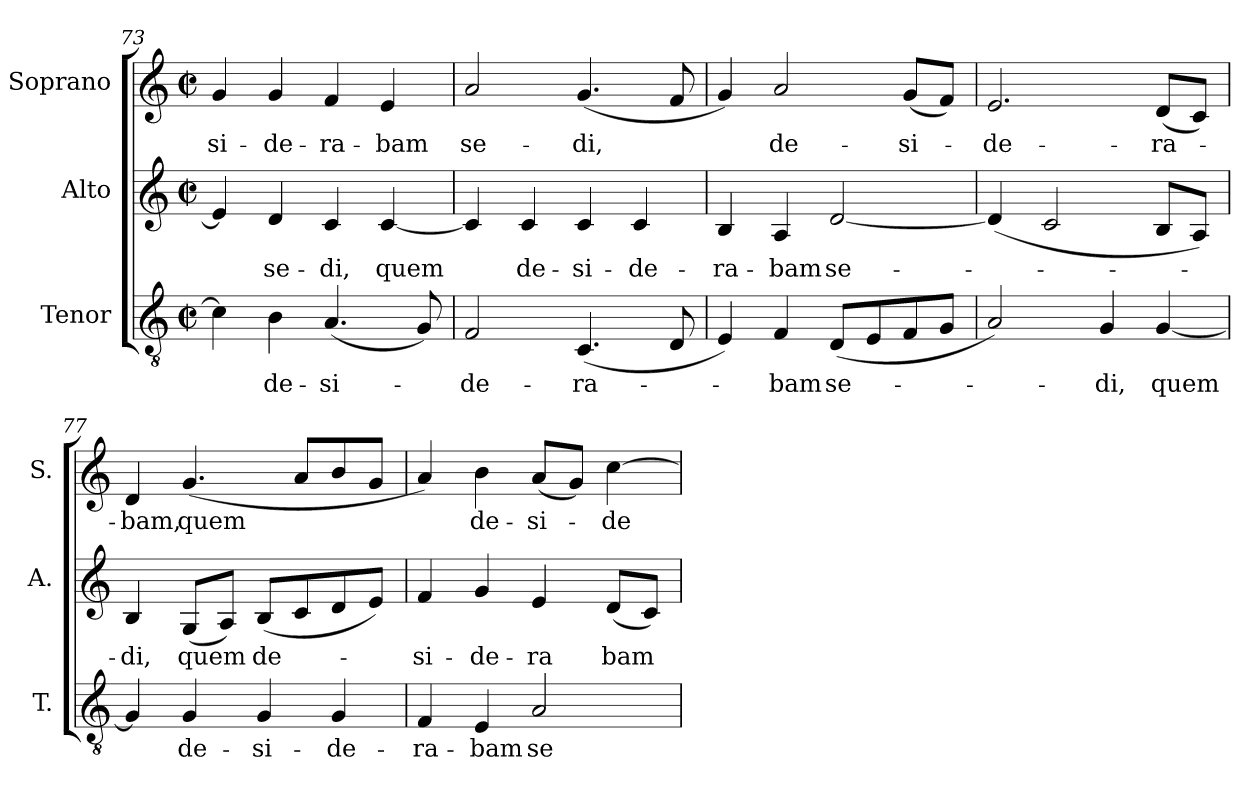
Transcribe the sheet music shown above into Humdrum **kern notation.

**kern	**text	**kern	**text	**kern	**text
*part3	*part3	*part2	*part2	*part1	*part1
*staff3	*staff3	*staff2	*staff2	*staff1	*staff1
*I"Tenor	*	*I"Alto	*	*I"Soprano	*
*I'T.	*	*I'A.	*	*I'S.	*
*clefGv2	*	*clefG2	*	*clefG2	*
*ITrd7c12	*	*	*	*	*
*k[]	*	*k[]	*	*k[]	*
*C:	*	*C:	*	*C:	*
*M2/2	*	*M2/2	*	*M2/2	*
*met(c|)	*	*met(c|)	*	*met(c|)	*
=73	=73	=73	=73	=73	=73
!	!	!	!	!	!LO:LY:b:color=#000000
4Ci\]	.	4ei/]	.	4gi/	-si-
!	!LO:LY:b:color=#000000	!	!	!	!
!	!	!	!LO:LY:b:color=#000000	!	!
!	!	!	!	!	!LO:LY:b:color=#000000
4BBi\	de-	4di/	se-	4gi/	-de-
!	!LO:LY:b:color=#000000	!	!	!	!
!	!	!	!LO:LY:b:color=#000000	!	!
!	!	!	!	!	!LO:LY:b:color=#000000
(4.AAi/	-si-	4ci/	-di,	4fi/	-ra-
!	!	!	!LO:LY:b:color=#000000	!	!
!	!	!	!	!	!LO:LY:b:color=#000000
.	.	[4ci/	quem	4ei/	-bam
8GGi/)	.	.	.	.	.
=74	=74	=74	=74	=74	=74
!	!LO:LY:b:color=#000000	!	!	!	!
!	!	!	!	!	!LO:LY:b:color=#000000
2FFi/	-de-	4ci/]	.	2ai/	se-
!	!	!	!LO:LY:b:color=#000000	!	!
.	.	4ci/	de-	.	.
!	!LO:LY:b:color=#000000	!	!	!	!
!	!	!	!LO:LY:b:color=#000000	!	!
!	!	!	!	!	!LO:LY:b:color=#000000
(4.CCi/	-ra-	4ci/	-si-	(4.gi/	-di,
!	!	!	!LO:LY:b:color=#000000	!	!
.	.	4ci/	-de-	.	.
8DDi/	.	.	.	8fi/	.
!!LO:LB:g=z
=75	=75	=75	=75	=75	=75
!	!	!	!LO:LY:b:color=#000000	!	!
4EEi/)	.	4Bi/	-ra-	4gi/)	.
!	!LO:LY:b:color=#000000	!	!	!	!
!	!	!	!LO:LY:b:color=#000000	!	!
!	!	!	!	!	!LO:LY:b:color=#000000
4FFi/	-bam	4Ai/	-bam	2ai/	de-
!	!LO:LY:b:color=#000000	!	!	!	!
!	!	!	!LO:LY:b:color=#000000	!	!
(8DDi/L	se-	[2di/	se-	.	.
8EEi/	.	.	.	.	.
!	!	!	!	!	!LO:LY:b:color=#000000
8FFi/	.	.	.	(8gi/L	-si-
8GGi/J	.	.	.	8fi/J)	.
=76	=76	=76	=76	=76	=76
!	!	!	!	!	!LO:LY:b:color=#000000
2AAi/)	.	(4di/]	.	2.ei/	-de-
.	.	2ci/	.	.	.
!	!LO:LY:b:color=#000000	!	!	!	!
4GGi/	-di,	.	.	.	.
!	!LO:LY:b:color=#000000	!	!	!	!
!	!	!	!	!	!LO:LY:b:color=#000000
[4GGi/	quem	8Bi/L	.	(8di/L	-ra-
.	.	8Ai/J)	.	8ci/J)	.
=77	=77	=77	=77	=77	=77
!	!	!	!LO:LY:b:color=#000000	!	!
!	!	!	!	!	!LO:LY:b:color=#000000
4GGi/]	.	4Bi/	-di,	4di/	-bam,
!	!LO:LY:b:color=#000000	!	!	!	!
!	!	!	!LO:LY:b:color=#000000	!	!
!	!	!	!	!	!LO:LY:b:color=#000000
4GGi/	de-	(8Gi/L	quem	(4.gi/	quem
.	.	8Ai/J)	.	.	.
!	!LO:LY:b:color=#000000	!	!	!	!
!	!	!	!LO:LY:b:color=#000000	!	!
4GGi/	-si-	(8Bi/L	de-	.	.
.	.	8ci/	.	8ai/L	.
!	!LO:LY:b:color=#000000	!	!	!	!
4GGi/	-de-	8di/	.	8bi/	.
.	.	8ei/J)	.	8gi/J	.
=78	=78	=78	=78	=78	=78
!	!LO:LY:b:color=#000000	!	!	!	!
!	!	!	!LO:LY:b:color=#000000	!	!
4FFi/	-ra-	4fi/	-si-	4ai/)	.
!	!LO:LY:b:color=#000000	!	!	!	!
!	!	!	!LO:LY:b:color=#000000	!	!
!	!	!	!	!	!LO:LY:b:color=#000000
4EEi/	-bam	4gi/	-de-	4bi\	de-
!	!LO:LY:b:color=#000000	!	!	!	!
!	!	!	!LO:LY:b:color=#000000	!	!
!	!	!	!	!	!LO:LY:b:color=#000000
2AAi/	se-	4ei/	-ra	(8ai/L	-si-
.	.	.	.	8gi/J)	.
!	!	!	!LO:LY:b:color=#000000	!	!
!	!	!	!	!	!LO:LY:b:color=#000000
.	.	(8di/L	bam	[4cci\	-de-
.	.	8ci/J)	.	.	.
=	=	=	=	=	=
*-	*-	*-	*-	*-	*-
